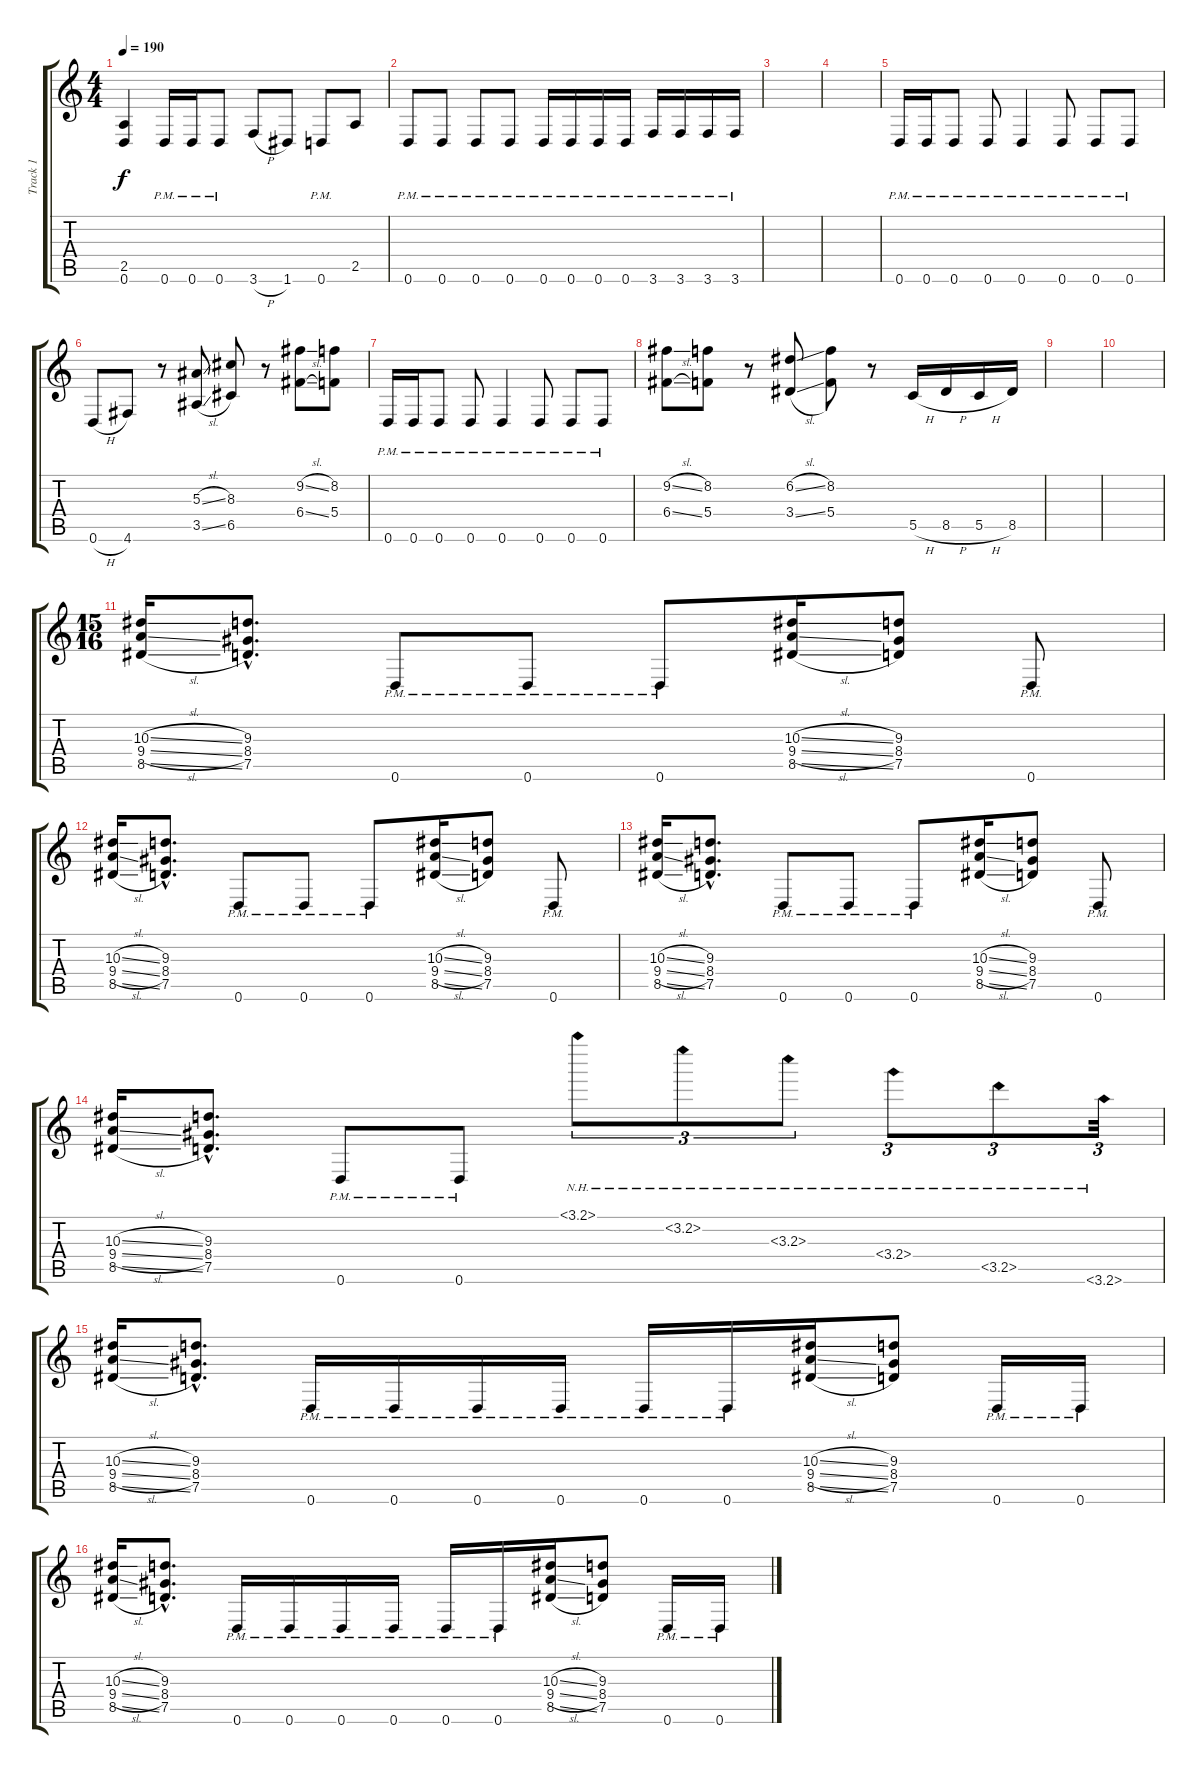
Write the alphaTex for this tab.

\track ("Track 1" "Track 1") {instrument distortionguitar}
\staff {score tabs}
\tuning (D4 A3 F3 C3 G2 D2) {hide}
\ts (4 4)
\tempo 190
\clef g2
\ks c
(2.5 0.6).4{dy f} 0.6{pm}.16 0.6{pm}.16 0.6{pm}.8 3.6{h}.8 1.6.8 0.6{pm}.8 2.5.8 |
0.6{pm}.8 0.6{pm}.8 0.6{pm}.8 0.6{pm}.8 0.6{pm}.16 0.6{pm}.16 0.6{pm}.16 0.6{pm}.16 3.6{pm}.16 3.6{pm}.16 3.6{pm}.16 3.6{pm}.16 |
|
|
0.6{pm}.16 0.6{pm}.16 0.6{pm}.8 0.6{pm}.8 0.6{pm}.4 0.6{pm}.8 0.6{pm}.8 0.6{pm}.8 |
0.6{h}.8 4.6.8 r.8 (5.3{sl} 3.5{sl}).8 (8.3 6.5).8 r.8 (9.2{sl} 6.4{sl}).8 (8.2 5.4).8 |
0.6{pm}.16 0.6{pm}.16 0.6{pm}.8 0.6{pm}.8 0.6{pm}.4 0.6{pm}.8 0.6{pm}.8 0.6{pm}.8 |
(9.2{sl} 6.4{sl}).8 (8.2 5.4).8 r.8 (6.2{sl} 3.4{sl}).8 (8.2 5.4).8 r.8 5.5{h}.16 8.5{h}.16 5.5{h}.16 8.5.16 |
|
|
\ts (15 16)
(10.3{sl} 9.4{sl} 8.5{sl}).16 (9.3{hac} 8.4{hac} 7.5{hac}).8{d} 0.6{pm}.8 0.6{pm}.8 0.6{pm}.8 (10.3{sl} 9.4{sl} 8.5{sl}).16 (9.3 8.4 7.5).8 0.6{pm}.8 |
(10.3{sl} 9.4{sl} 8.5{sl}).16 (9.3{hac} 8.4{hac} 7.5{hac}).8{d} 0.6{pm}.8 0.6{pm}.8 0.6{pm}.8 (10.3{sl} 9.4{sl} 8.5{sl}).16 (9.3 8.4 7.5).8 0.6{pm}.8 |
(10.3{sl} 9.4{sl} 8.5{sl}).16 (9.3{hac} 8.4{hac} 7.5{hac}).8{d} 0.6{pm}.8 0.6{pm}.8 0.6{pm}.8 (10.3{sl} 9.4{sl} 8.5{sl}).16 (9.3 8.4 7.5).8 0.6{pm}.8 |
(10.3{sl} 9.4{sl} 8.5{sl}).16 (9.3{hac} 8.4{hac} 7.5{hac}).8{d} 0.6{pm}.8 0.6{pm}.8 3.1{nh}.8{tu (3 2)} 3.2{nh}.8{tu (3 2)} 3.3{nh}.8{tu (3 2)} 3.4{nh}.8{tu (3 2)} 3.5{nh}.8{tu (3 2)} 3.6{nh}.32{tu (3 2)} |
(10.3{sl} 9.4{sl} 8.5{sl}).16 (9.3{hac} 8.4{hac} 7.5{hac}).8{d} 0.6{pm}.16 0.6{pm}.16 0.6{pm}.16 0.6{pm}.16 0.6{pm}.16 0.6{pm}.16 (10.3{sl} 9.4{sl} 8.5{sl}).16 (9.3 8.4 7.5).8 0.6{pm}.16 0.6{pm}.16 |
(10.3{sl} 9.4{sl} 8.5{sl}).16 (9.3{hac} 8.4{hac} 7.5{hac}).8{d} 0.6{pm}.16 0.6{pm}.16 0.6{pm}.16 0.6{pm}.16 0.6{pm}.16 0.6{pm}.16 (10.3{sl} 9.4{sl} 8.5{sl}).16 (9.3 8.4 7.5).8 0.6{pm}.16 0.6{pm}.16
